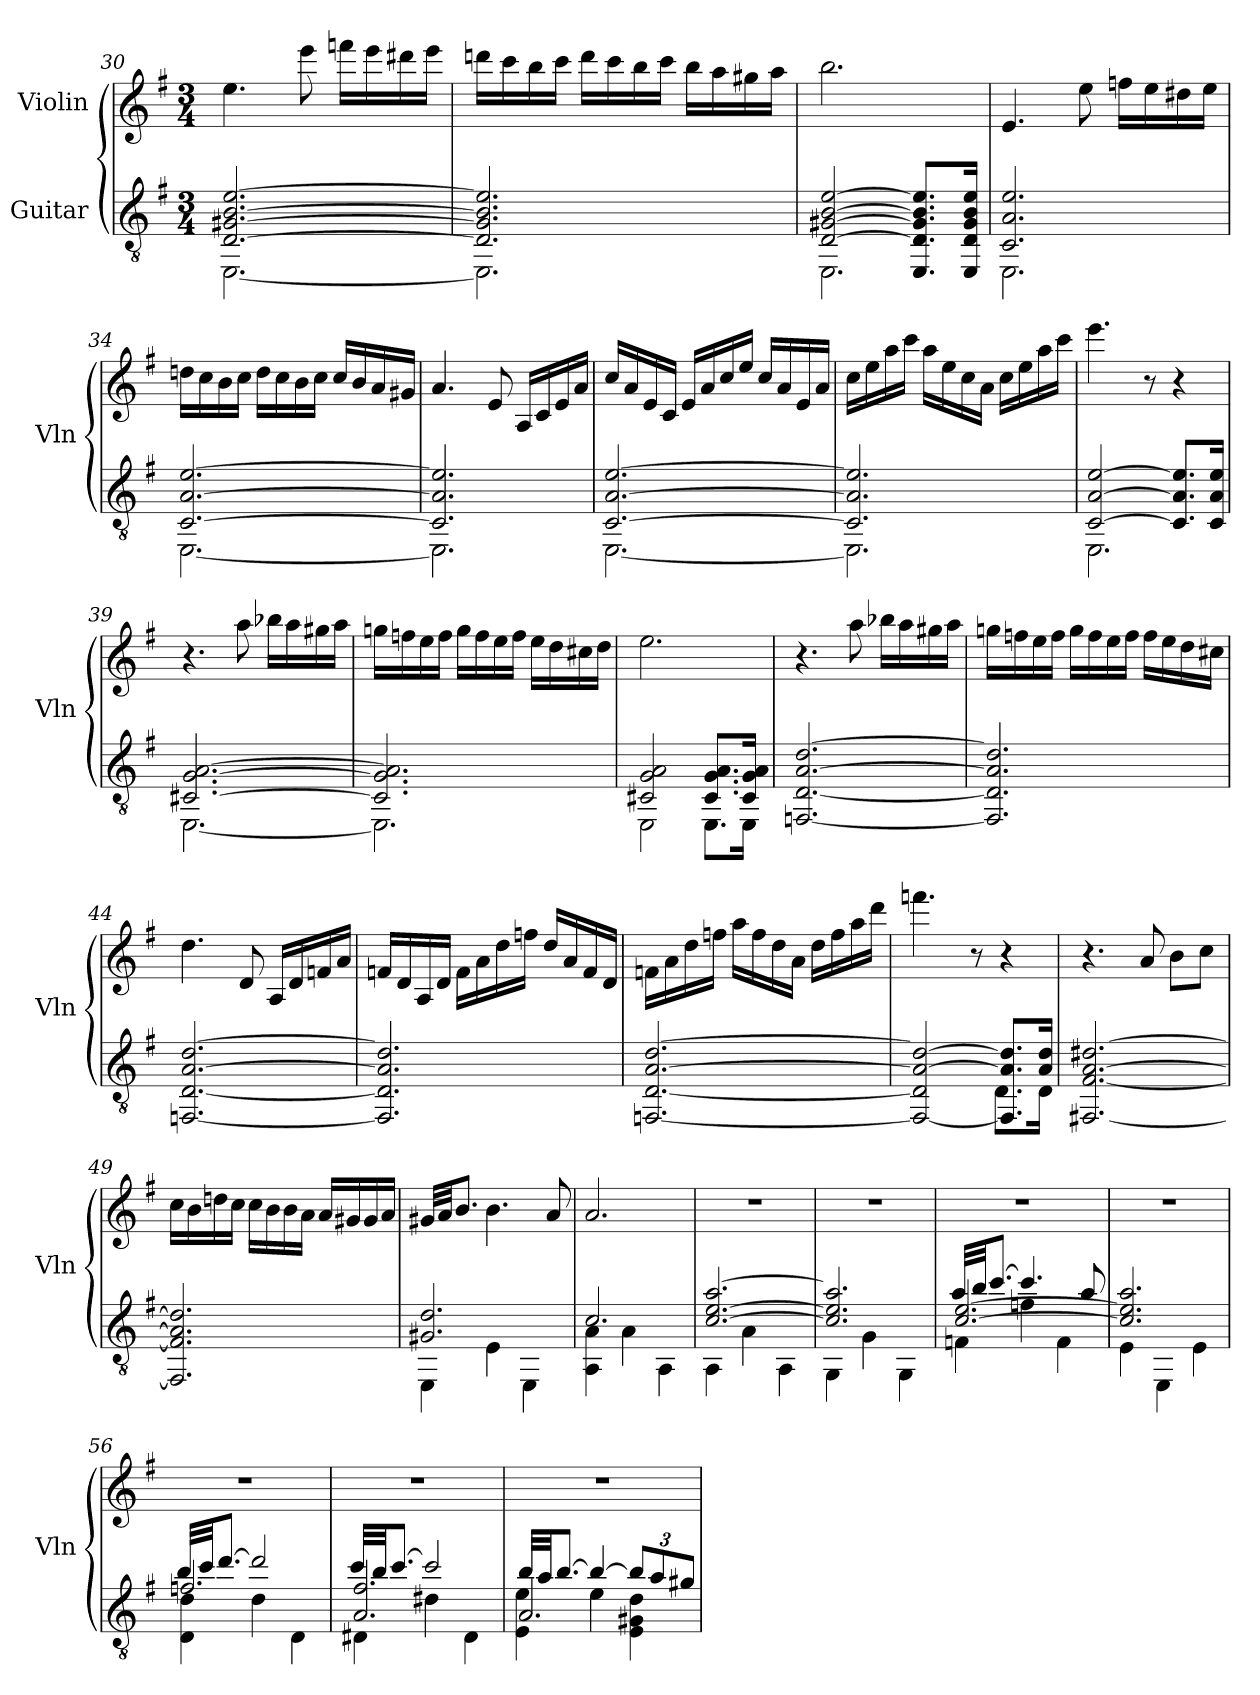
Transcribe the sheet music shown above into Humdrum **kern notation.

**kern	**kern
*part2	*part1
*staff2	*staff1
*I"Guitar	*I"Violin
*	*I'Vln
*clefGv2	*clefG2
*k[f#]	*k[f#]
*M3/4	*M3/4
=30	=30
*^	*
[2.D/ [2.G#X/ [2.B/ [2.e/	[2.EE\	4.ee\
.	.	8eee\
.	.	16fffn\LL
.	.	16eee\
.	.	16ddd#X\
.	.	16eee\JJ
=31	=31	=31
2.D/] 2.G#/] 2.B/] 2.e/]	2.EE\]	16dddn\LL
.	.	16ccc\
.	.	16bb\
.	.	16ccc\JJ
.	.	16ddd\LL
.	.	16ccc\
.	.	16bb\
.	.	16ccc\JJ
.	.	16bb\LL
.	.	16aa\
.	.	16gg#X\
.	.	16aa\JJ
=32	=32	=32
[2D/ [2G#X/ [2B/ [2e/	2.EE\	2.bb\
8.EE/ 8.D/] 8.G#/] 8.B/] 8.e/]L	.	.
16EE/ 16D/ 16G#/ 16B/ 16e/Jk	.	.
=33	=33	=33
2.C/ 2.A/ 2.e/	2.EE\	4.e/
.	.	8ee\
.	.	16ffn\LL
.	.	16ee\
.	.	16dd#X\
.	.	16ee\JJ
!!LO:LB:g=z
=34	=34	=34
[2.C/ [2.A/ [2.e/	[2.EE\	16ddn\LL
.	.	16cc\
.	.	16b\
.	.	16cc\JJ
.	.	16dd\LL
.	.	16cc\
.	.	16b\
.	.	16cc\JJ
.	.	16cc/LL
.	.	16b/
.	.	16a/
.	.	16g#X/JJ
=35	=35	=35
2.C/] 2.A/] 2.e/]	2.EE\]	4.a/
.	.	8e/
.	.	16A/LL
.	.	16c/
.	.	16e/
.	.	16a/JJ
=36	=36	=36
[2.C/ [2.A/ [2.e/	[2.EE\	16cc/LL
.	.	16a/
.	.	16e/
.	.	16c/JJ
.	.	16e/LL
.	.	16a/
.	.	16cc/
.	.	16ee/JJ
.	.	16cc/LL
.	.	16a/
.	.	16e/
.	.	16a/JJ
!!LO:LB:g=z
=37	=37	=37
2.C/] 2.A/] 2.e/]	2.EE\]	16cc\LL
.	.	16ee\
.	.	16aa\
.	.	16ccc\JJ
.	.	16aa\LL
.	.	16ee\
.	.	16cc\
.	.	16a\JJ
.	.	16cc\LL
.	.	16ee\
.	.	16aa\
.	.	16ccc\JJ
=38	=38	=38
[2C/ [2A/ [2e/	2.EE\	4.eee\
.	.	8r
8.C/] 8.A/] 8.e/]L	.	4r
16C/ 16A/ 16e/Jk	.	.
=39	=39	=39
[2.C#X/ [2.G/ [2.A/	[2.EE\	4.r
.	.	8aa\
.	.	16bb-X\LL
.	.	16aa\
.	.	16gg#X\
.	.	16aa\JJ
=40	=40	=40
2.C#/] 2.G/] 2.A/]	2.EE\]	16ggn\LL
.	.	16ffn\
.	.	16ee\
.	.	16ff\JJ
.	.	16gg\LL
.	.	16ff\
.	.	16ee\
.	.	16ff\JJ
.	.	16ee\LL
.	.	16dd\
.	.	16cc#X\
.	.	16dd\JJ
!!LO:LB:g=z
=41	=41	=41
2C#X/ 2G/ 2A/	2EE\	2.ee\
8.C#/ 8.G/ 8.A/L	8.EE\L	.
16C#/ 16G/ 16A/Jk	16EE\Jk	.
*v	*v	*
=42	=42
[2.FFn/ [2.D/ [2.A/ [2.d/	4.r
.	8aa\
.	16bb-X\LL
.	16aa\
.	16gg#X\
.	16aa\JJ
=43	=43
2.FF/] 2.D/] 2.A/] 2.d/]	16ggn\LL
.	16ffn\
.	16ee\
.	16ff\JJ
.	16gg\LL
.	16ff\
.	16ee\
.	16ff\JJ
.	16ff\LL
.	16ee\
.	16dd\
.	16cc#X\JJ
=44	=44
[2.FFn/ [2.D/ [2.A/ [2.d/	4.dd\
.	8d/
.	16A/LL
.	16d/
.	16fn/
.	16a/JJ
!!LO:LB:g=z
=45	=45
2.FF/] 2.D/] 2.A/] 2.d/]	16fn/LL
.	16d/
.	16A/
.	16d/JJ
.	16f\LL
.	16a\
.	16dd\
.	16ffn\JJ
.	16dd/LL
.	16a/
.	16f/
.	16d/JJ
=46	=46
[2.FFn/ [2.D/ [2.A/ [2.d/	16fn\LL
.	16a\
.	16dd\
.	16ffn\JJ
.	16aa\LL
.	16ff\
.	16dd\
.	16a\JJ
.	16dd\LL
.	16ff\
.	16aa\
.	16ddd\JJ
=47	=47
*^	*
2FF/_ 2D/] 2A/_ 2d/_	2ryy	4.fffn\
.	.	8r
8.FF/] 8.A/] 8.d/]L	8.D\L	4r
16A/ 16d/Jk	16D\Jk	.
*v	*v	*
!!LO:PB:g=z
=48	=48
[2.FF#X/ [2.F#/ [2.A/ [2.d#X/	4.r
.	8a/
.	8b\L
.	8cc\J
=49	=49
2.FF#/] 2.F#/] 2.A/] 2.d#/]	16cc\LL
.	16b\
.	16ddn\
.	16cc\JJ
.	16cc\LL
.	16b\
.	16b\
.	16a\JJ
.	16a/LL
.	16g#X/
.	16g#/
.	16a/JJ
=50	=50
*^	*
2.G#X/ 2.d/	4EE\	32g#X/LLL
.	.	32a/JJ
.	.	8.b/J
.	4E\	4.b\
.	4EE\	.
.	.	8a/
=51	=51	=51
2.c/	4AA\ 4A\	2.a/
.	4A\	.
.	4AA\	.
=52	=52	=52
[2.c/ [2.e/ [2.a/	4AA\	2.r
.	4A\	.
.	4AA\	.
=53	=53	=53
2.c/] 2.e/] 2.a/]	4GG\	2.r
.	4G\	.
.	4GG\	.
!!LO:LB:g=z
=54	=54	=54
*	*^	*
[2.c/ [2.e/	4Fn\	32a/LLL	2.r
.	.	32b/JJ	.
.	.	[8.cc/J	.
.	4fn\	4.cc/]	.
.	4F\	.	.
.	.	8a/	.
*	*v	*v	*
=55	=55	=55
2.c/] 2.e/] 2.a/	4E\	2.r
.	4EE\	.
.	4E\	.
=56	=56	=56
*	*^	*
2.fn/	4D\ 4d\	32b/LLL	2.r
.	.	32cc/JJ	.
.	.	[8.dd/J	.
.	4d\	2dd/]	.
.	4D\	.	.
=57	=57	=57	=57
2.A/ 2.f#/	4D#X\	32cc/LLL	2.r
.	.	32b/JJ	.
.	.	[8.cc/J	.
.	4d#X\	2cc/]	.
.	4D#\	.	.
=58	=58	=58	=58
2.A/	4E\ 4e\	32b/LLL	2.r
.	.	32a/JJ	.
.	.	[8.b/J	.
.	4e\	4b/_	.
*	*	*Xbrackettup	*
.	4E\ 4G#X\ 4d\	12b/L]	.
.	.	12a/	.
.	.	12g#X/J	.
*v	*v	*v	*
=	=
*-	*-
